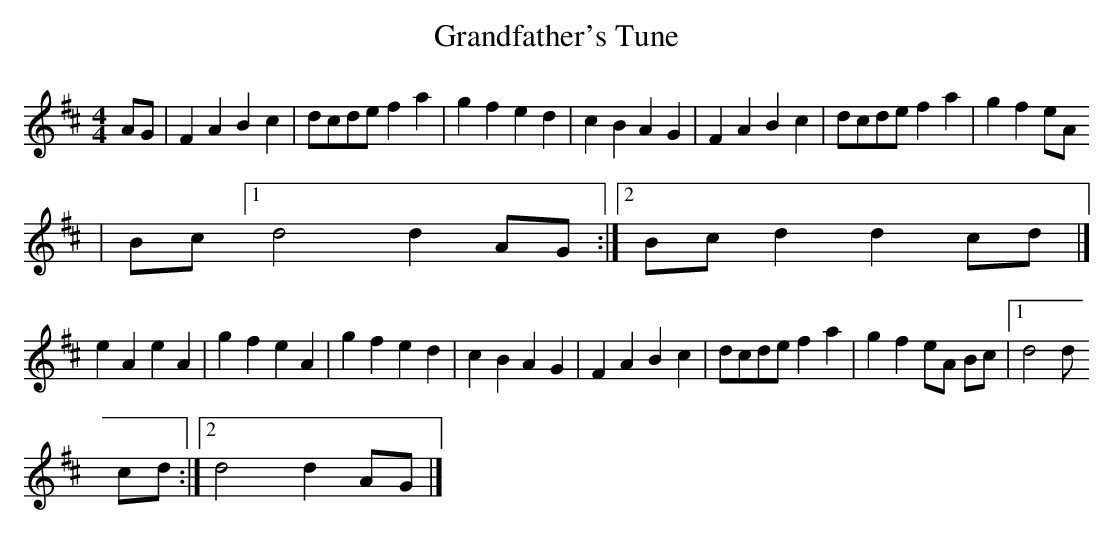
X:1
T:Grandfather's Tune
M:4/4
L:1/8
K:D
AG | F2 A2B2c2|dcde f2 a2| g2f2e2d2|c2B2A2G2|F2A2B2c2 |dcde f2 a2|g2f2eA
| Bc [1 d4d2 AG :|[2Bc d2d2 cd|]
e2A2e2A2|g2f2e2A2|g2f2e2d2|c2B2A2G2|F2A2B2c2|dcde f2a2|g2f2eA Bc |[1d4 d
2 cd :|[2 d4 d2 AG|]
